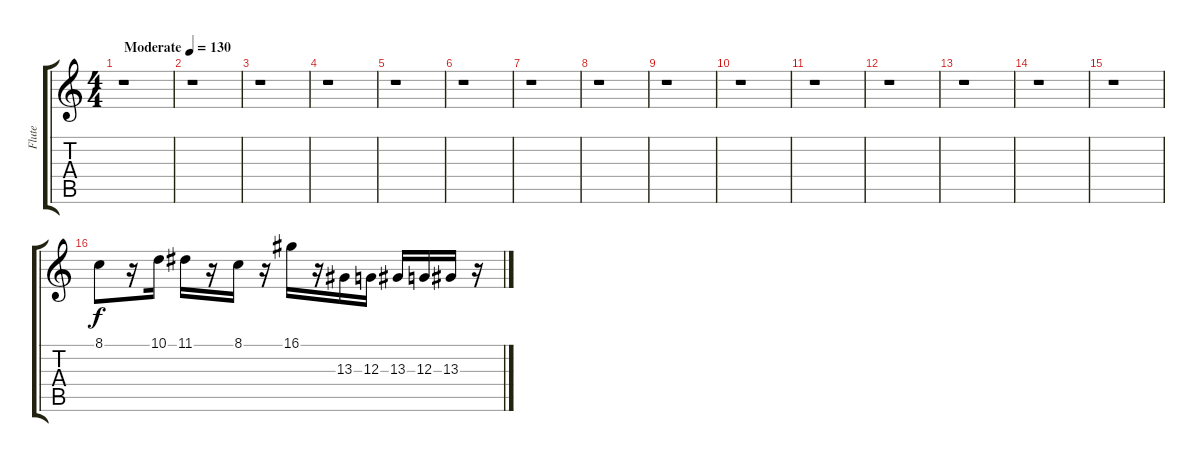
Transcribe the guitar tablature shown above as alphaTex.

\track ("Flute" "Flute") {instrument flute}
\staff {score tabs}
\tuning (E4 B3 G3 D3 A2 E2) {hide}
\ts (4 4)
\tempo (130 "Moderate")
\clef g2
\ks c
r.1{dy f instrument flute} |
r.1 |
r.1 |
r.1 |
r.1 |
r.1 |
r.1 |
r.1 |
r.1 |
r.1 |
r.1 |
r.1 |
r.1 |
r.1 |
r.1 |
8.1.8 r.16 10.1.16 11.1.16 r.16 8.1.16 r.16 16.1.16 r.16 13.3.16 12.3.16 13.3.16 12.3.16 13.3.16 r.16
